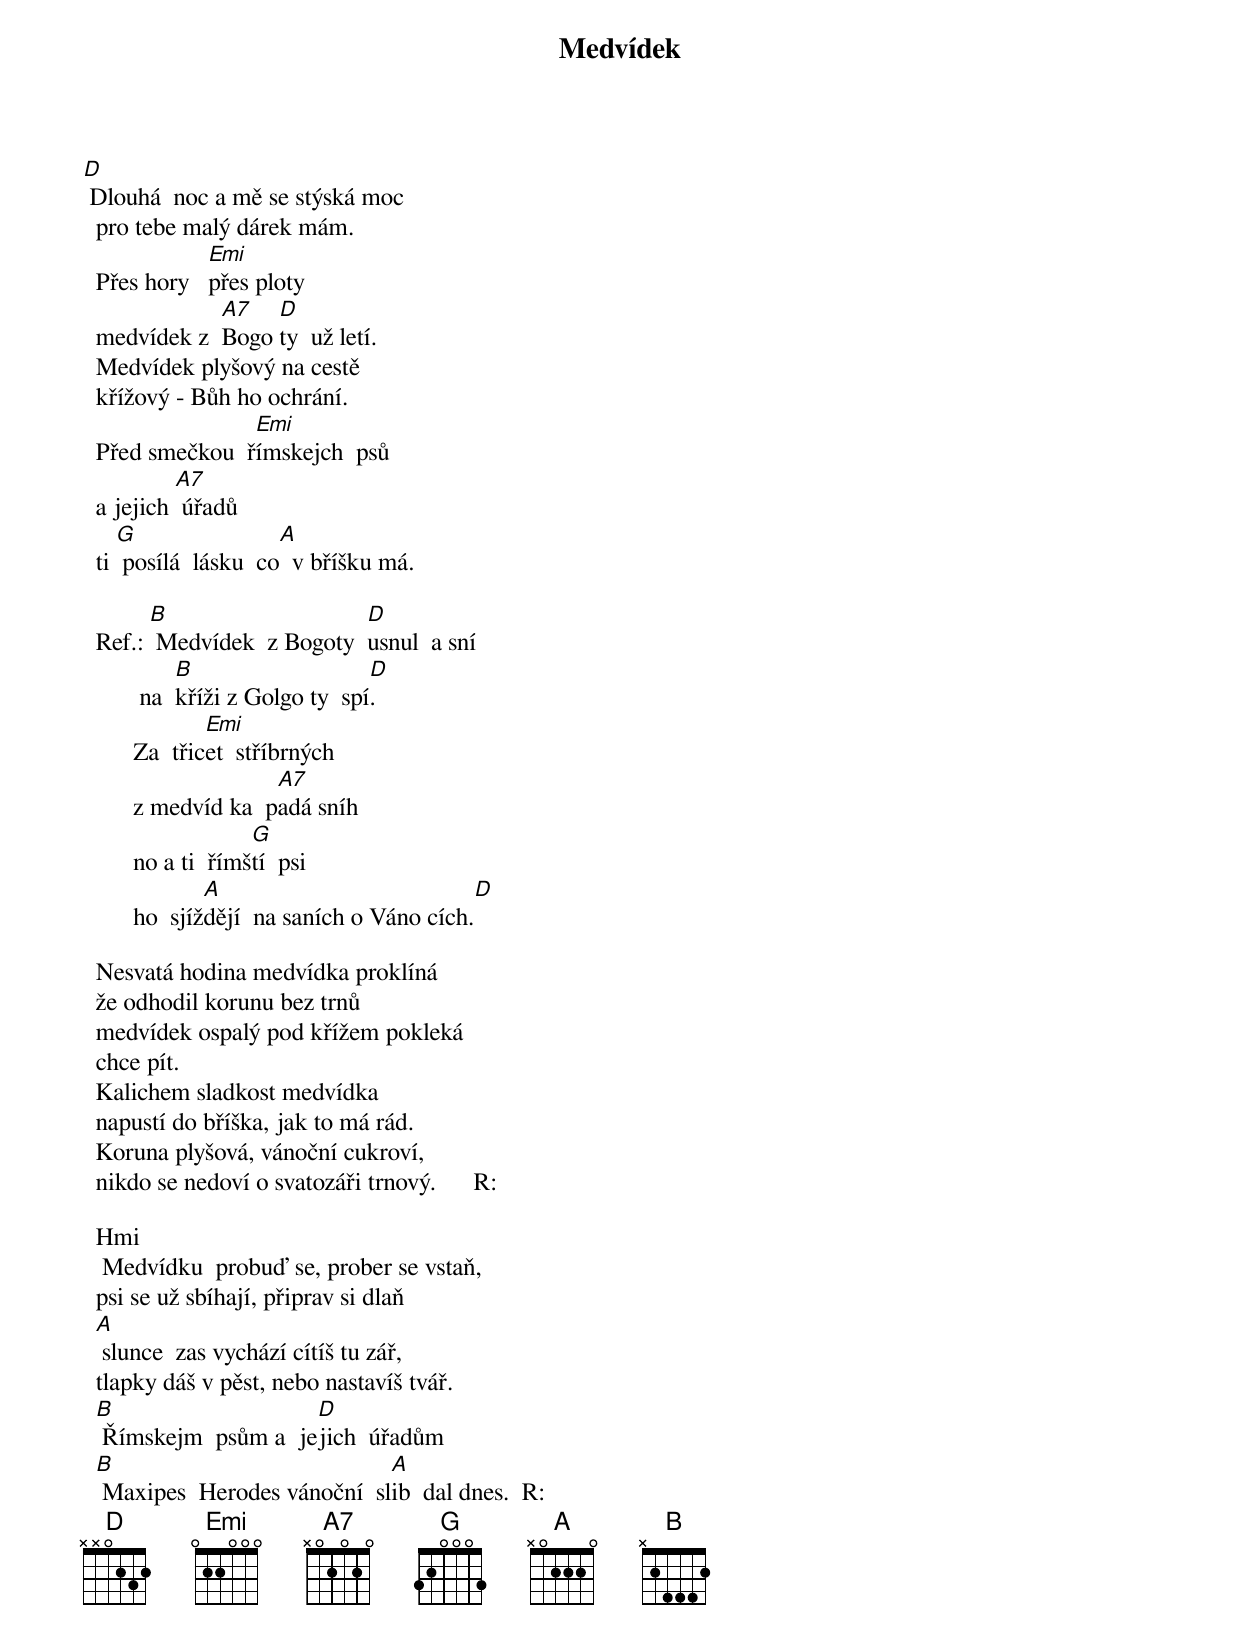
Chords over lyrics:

Medvídek


D
 Dlouhá  noc a mě se stýská moc
  pro tebe malý dárek mám.
              Emi
  Přes hory   přes ploty
              A7   D
  medvídek z  Bogo ty  už letí.
  Medvídek plyšový na cestě
  křížový - Bůh ho ochrání.
                 Emi
  Před smečkou  římskejch  psů
           A7
  a jejich  úřadů
     G                 A
  ti  posílá  lásku  co  v bříšku má.

        B                    D
  Ref.:  Medvídek  z Bogoty  usnul  a sní
             B                    D
         na  kříži z Golgo ty  spí.
                Emi
        Za  třicet  stříbrných
                      A7
        z medvíd ka  padá sníh
                     G
        no a ti  římští  psi
                A                                D
        ho  sjíždějí  na saních o Váno cích.

  Nesvatá hodina medvídka proklíná
  že odhodil korunu bez trnů
  medvídek ospalý pod křížem pokleká
  chce pít.
  Kalichem sladkost medvídka
  napustí do bříška, jak to má rád.
  Koruna plyšová, vánoční cukroví,
  nikdo se nedoví o svatozáři trnový.      R:

  Hmi
   Medvídku  probuď se, prober se vstaň,
  psi se už sbíhají, připrav si dlaň
  A
   slunce  zas vychází cítíš tu zář,
  tlapky dáš v pěst, nebo nastavíš tvář.
  B                    D
   Římskejm  psům a  jejich  úřadům
  B                            A
   Maxipes  Herodes vánoční  slib  dal dnes.  R:
